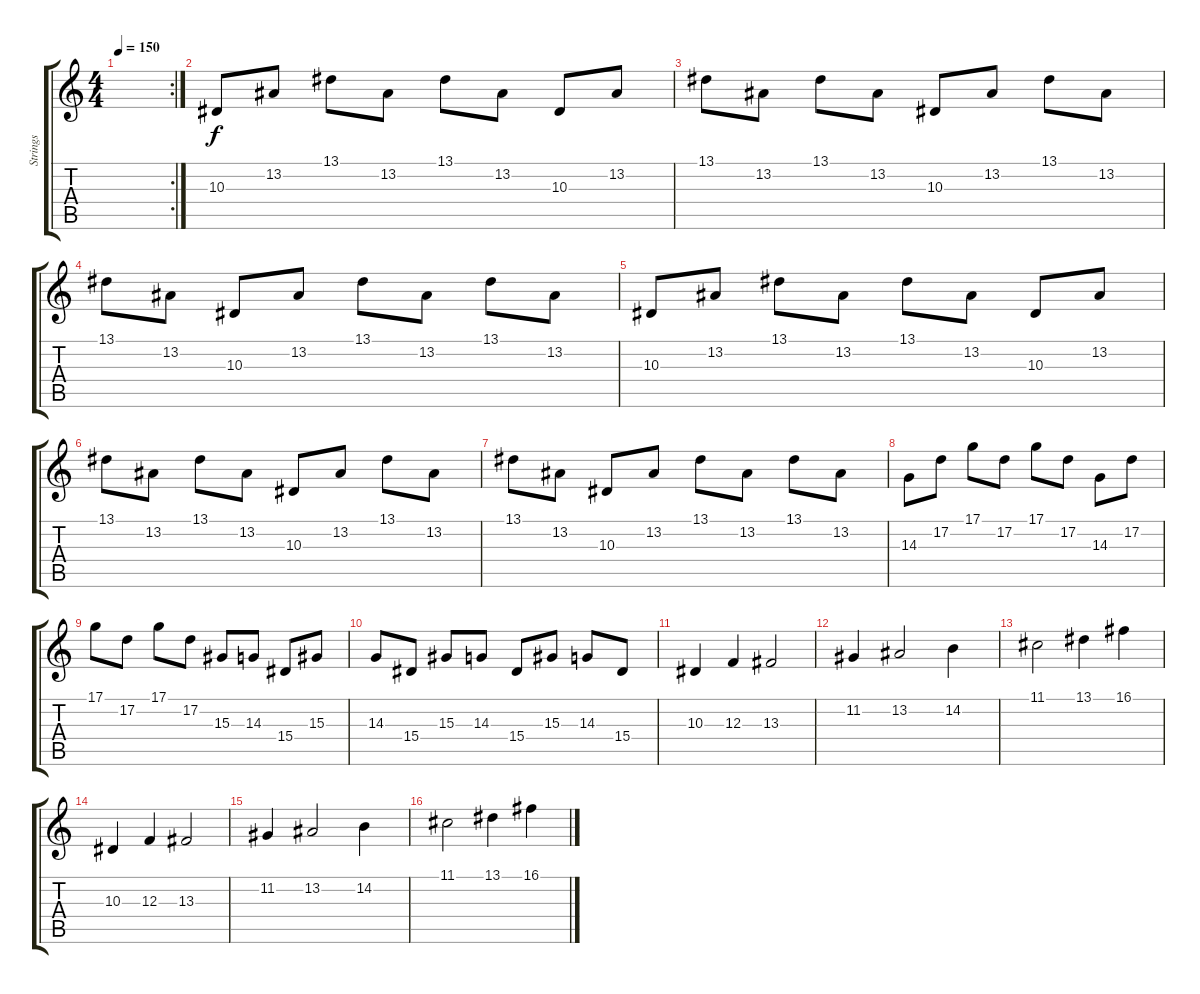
\track ("Strings" "Strings") {instrument stringensemble1}
\staff {score tabs}
\tuning (D4 A3 F3 C3 G2 D2) {hide}
\rc 2
\ts (4 4)
\tempo 150
\clef g2
\ks c
|
10.3.8 13.2.8 13.1.8 13.2.8 13.1.8 13.2.8 10.3.8 13.2.8 |
13.1.8 13.2.8 13.1.8 13.2.8 10.3.8 13.2.8 13.1.8 13.2.8 |
13.1.8 13.2.8 10.3.8 13.2.8 13.1.8 13.2.8 13.1.8 13.2.8 |
10.3.8 13.2.8 13.1.8 13.2.8 13.1.8 13.2.8 10.3.8 13.2.8 |
13.1.8 13.2.8 13.1.8 13.2.8 10.3.8 13.2.8 13.1.8 13.2.8 |
13.1.8 13.2.8 10.3.8 13.2.8 13.1.8 13.2.8 13.1.8 13.2.8 |
14.3.8 17.2.8 17.1.8 17.2.8 17.1.8 17.2.8 14.3.8 17.2.8 |
17.1.8 17.2.8 17.1.8 17.2.8 15.3.8 14.3.8 15.4.8 15.3.8 |
14.3.8 15.4.8 15.3.8 14.3.8 15.4.8 15.3.8 14.3.8 15.4.8 |
10.3.4 12.3.4 13.3.2 |
11.2.4 13.2.2 14.2.4 |
11.1.2 13.1.4 16.1.4 |
10.3.4 12.3.4 13.3.2 |
11.2.4 13.2.2 14.2.4 |
11.1.2 13.1.4 16.1.4
